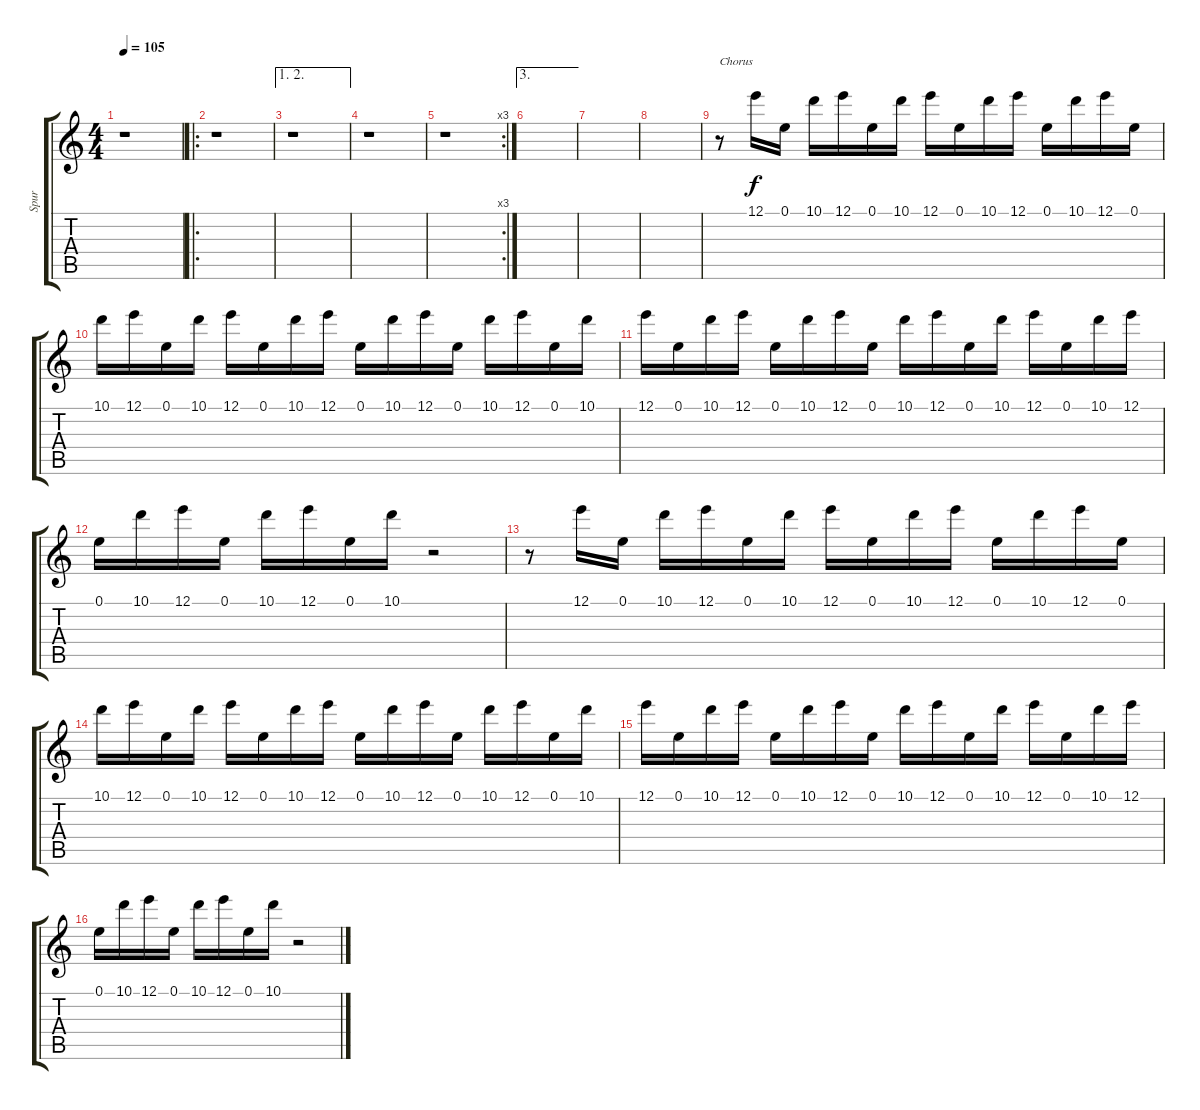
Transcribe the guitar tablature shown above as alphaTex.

\track ("Spur" "Spur") {instrument distortionguitar}
\staff {score tabs}
\tuning (E4 B3 G3 D3 A2 E2) {hide}
\ts (4 4)
\tempo 105
\clef g2
\ks c
r.1{dy f} |
\ro
r.1 |
\ae (1 2)
r.1 |
r.1 |
\rc 3
r.1 |
\ae 3
|
|
|
r.8{txt "Chorus"} 12.1.16 0.1.16 10.1.16 12.1.16 0.1.16 10.1.16 12.1.16 0.1.16 10.1.16 12.1.16 0.1.16 10.1.16 12.1.16 0.1.16 |
10.1.16 12.1.16 0.1.16 10.1.16 12.1.16 0.1.16 10.1.16 12.1.16 0.1.16 10.1.16 12.1.16 0.1.16 10.1.16 12.1.16 0.1.16 10.1.16 |
12.1.16 0.1.16 10.1.16 12.1.16 0.1.16 10.1.16 12.1.16 0.1.16 10.1.16 12.1.16 0.1.16 10.1.16 12.1.16 0.1.16 10.1.16 12.1.16 |
0.1.16 10.1.16 12.1.16 0.1.16 10.1.16 12.1.16 0.1.16 10.1.16 r.2 |
r.8 12.1.16 0.1.16 10.1.16 12.1.16 0.1.16 10.1.16 12.1.16 0.1.16 10.1.16 12.1.16 0.1.16 10.1.16 12.1.16 0.1.16 |
10.1.16 12.1.16 0.1.16 10.1.16 12.1.16 0.1.16 10.1.16 12.1.16 0.1.16 10.1.16 12.1.16 0.1.16 10.1.16 12.1.16 0.1.16 10.1.16 |
12.1.16 0.1.16 10.1.16 12.1.16 0.1.16 10.1.16 12.1.16 0.1.16 10.1.16 12.1.16 0.1.16 10.1.16 12.1.16 0.1.16 10.1.16 12.1.16 |
0.1.16 10.1.16 12.1.16 0.1.16 10.1.16 12.1.16 0.1.16 10.1.16 r.2
